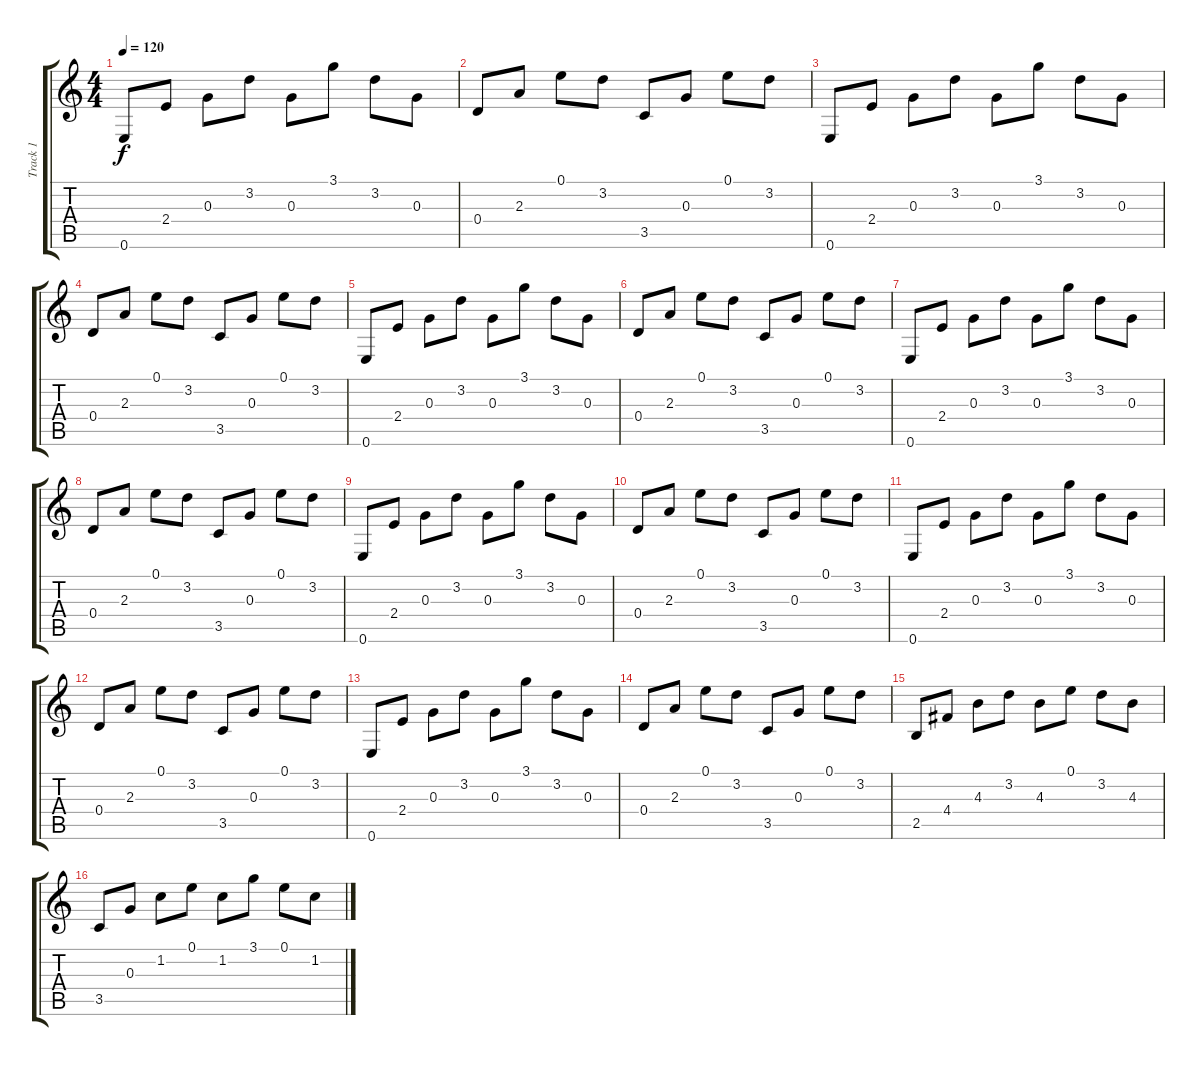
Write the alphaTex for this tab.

\track ("Track 1" "Track 1") {instrument acousticguitarsteel}
\staff {score tabs}
\tuning (E4 B3 G3 D3 A2 E2) {hide}
\ts (4 4)
\tempo 120
\clef g2
\ks c
0.6.8{dy f} 2.4.8 0.3.8 3.2.8 0.3.8 3.1.8 3.2.8 0.3.8 |
0.4.8 2.3.8 0.1.8 3.2.8 3.5.8 0.3.8 0.1.8 3.2.8 |
0.6.8 2.4.8 0.3.8 3.2.8 0.3.8 3.1.8 3.2.8 0.3.8 |
0.4.8 2.3.8 0.1.8 3.2.8 3.5.8 0.3.8 0.1.8 3.2.8 |
0.6.8 2.4.8 0.3.8 3.2.8 0.3.8 3.1.8 3.2.8 0.3.8 |
0.4.8 2.3.8 0.1.8 3.2.8 3.5.8 0.3.8 0.1.8 3.2.8 |
0.6.8 2.4.8 0.3.8 3.2.8 0.3.8 3.1.8 3.2.8 0.3.8 |
0.4.8 2.3.8 0.1.8 3.2.8 3.5.8 0.3.8 0.1.8 3.2.8 |
0.6.8 2.4.8 0.3.8 3.2.8 0.3.8 3.1.8 3.2.8 0.3.8 |
0.4.8 2.3.8 0.1.8 3.2.8 3.5.8 0.3.8 0.1.8 3.2.8 |
0.6.8 2.4.8 0.3.8 3.2.8 0.3.8 3.1.8 3.2.8 0.3.8 |
0.4.8 2.3.8 0.1.8 3.2.8 3.5.8 0.3.8 0.1.8 3.2.8 |
0.6.8 2.4.8 0.3.8 3.2.8 0.3.8 3.1.8 3.2.8 0.3.8 |
0.4.8 2.3.8 0.1.8 3.2.8 3.5.8 0.3.8 0.1.8 3.2.8 |
2.5.8 4.4.8 4.3.8 3.2.8 4.3.8 0.1.8 3.2.8 4.3.8 |
3.5.8 0.3.8 1.2.8 0.1.8 1.2.8 3.1.8 0.1.8 1.2.8
